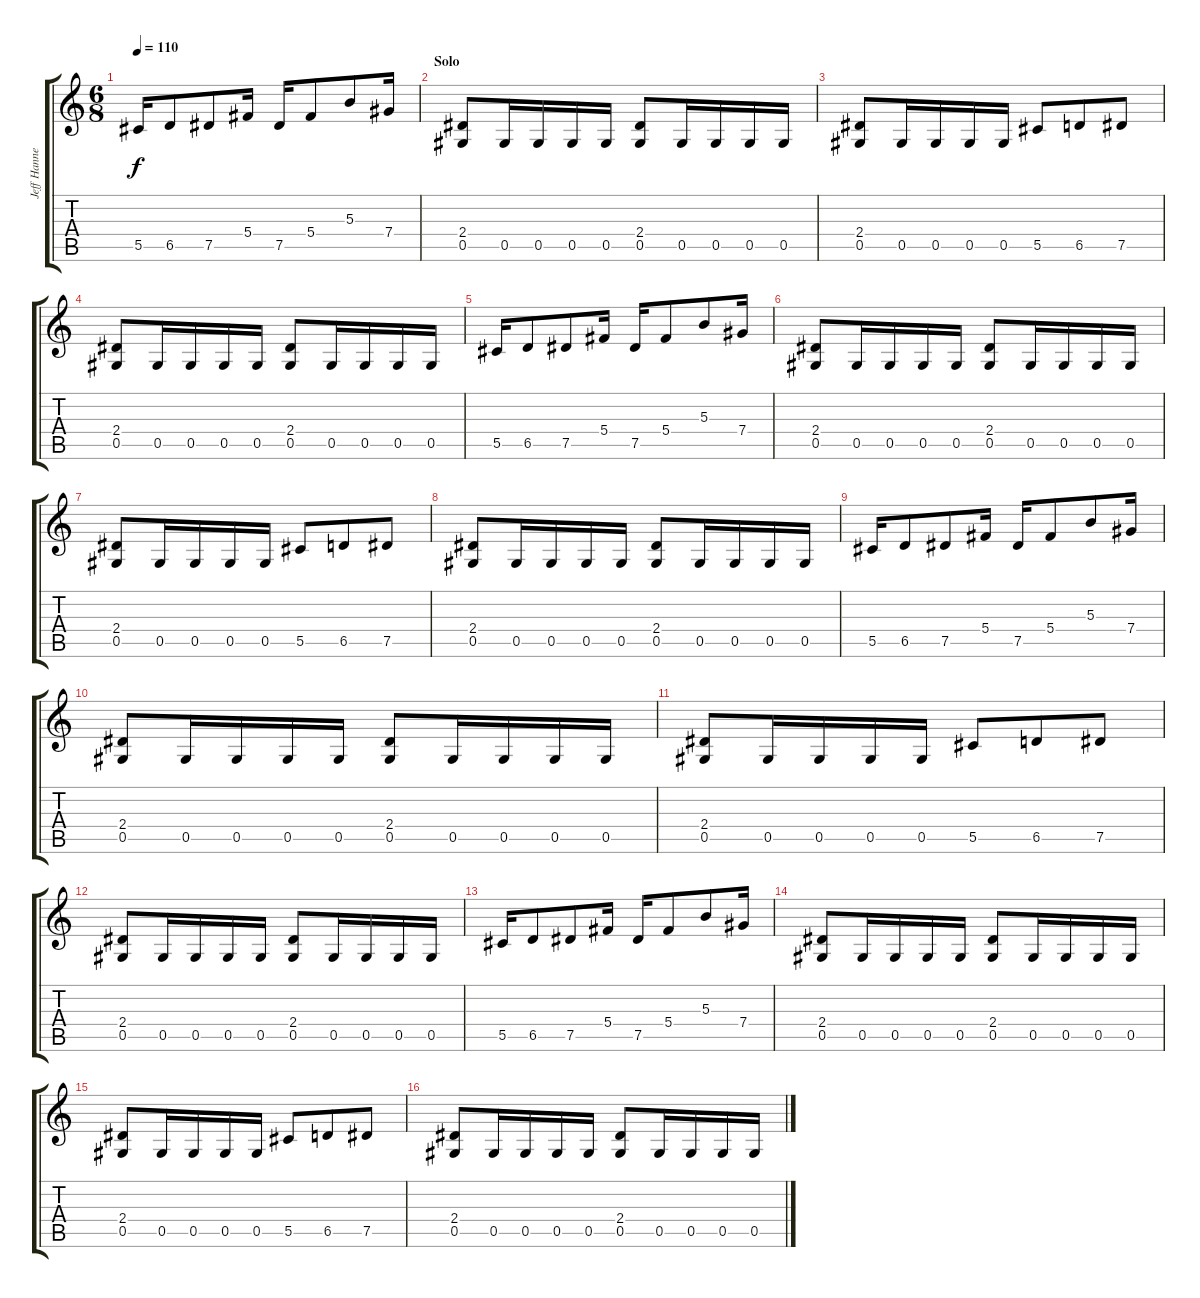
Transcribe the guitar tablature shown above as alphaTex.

\track ("Jeff Hanneman (guitar)" "Jeff Hanne") {instrument distortionguitar}
\staff {score tabs}
\tuning (Eb4 Bb3 Gb3 Db3 Ab2 Eb2) {hide}
\ts (6 8)
\tempo 110
\clef g2
\ks c
5.5.16{dy f} 6.5.8 7.5.8 5.4.16 7.5.16 5.4.8 5.3.8 7.4.16 |
\section ("" "Solo")
(2.4 0.5).8 0.5.16 0.5.16 0.5.16 0.5.16 (2.4 0.5).8 0.5.16 0.5.16 0.5.16 0.5.16 |
(2.4 0.5).8 0.5.16 0.5.16 0.5.16 0.5.16 5.5.8 6.5.8 7.5.8 |
(2.4 0.5).8 0.5.16 0.5.16 0.5.16 0.5.16 (2.4 0.5).8 0.5.16 0.5.16 0.5.16 0.5.16 |
5.5.16 6.5.8 7.5.8 5.4.16 7.5.16 5.4.8 5.3.8 7.4.16 |
(2.4 0.5).8 0.5.16 0.5.16 0.5.16 0.5.16 (2.4 0.5).8 0.5.16 0.5.16 0.5.16 0.5.16 |
(2.4 0.5).8 0.5.16 0.5.16 0.5.16 0.5.16 5.5.8 6.5.8 7.5.8 |
(2.4 0.5).8 0.5.16 0.5.16 0.5.16 0.5.16 (2.4 0.5).8 0.5.16 0.5.16 0.5.16 0.5.16 |
5.5.16 6.5.8 7.5.8 5.4.16 7.5.16 5.4.8 5.3.8 7.4.16 |
(2.4 0.5).8 0.5.16 0.5.16 0.5.16 0.5.16 (2.4 0.5).8 0.5.16 0.5.16 0.5.16 0.5.16 |
(2.4 0.5).8 0.5.16 0.5.16 0.5.16 0.5.16 5.5.8 6.5.8 7.5.8 |
(2.4 0.5).8 0.5.16 0.5.16 0.5.16 0.5.16 (2.4 0.5).8 0.5.16 0.5.16 0.5.16 0.5.16 |
5.5.16 6.5.8 7.5.8 5.4.16 7.5.16 5.4.8 5.3.8 7.4.16 |
(2.4 0.5).8 0.5.16 0.5.16 0.5.16 0.5.16 (2.4 0.5).8 0.5.16 0.5.16 0.5.16 0.5.16 |
(2.4 0.5).8 0.5.16 0.5.16 0.5.16 0.5.16 5.5.8 6.5.8 7.5.8 |
(2.4 0.5).8 0.5.16 0.5.16 0.5.16 0.5.16 (2.4 0.5).8 0.5.16 0.5.16 0.5.16 0.5.16
